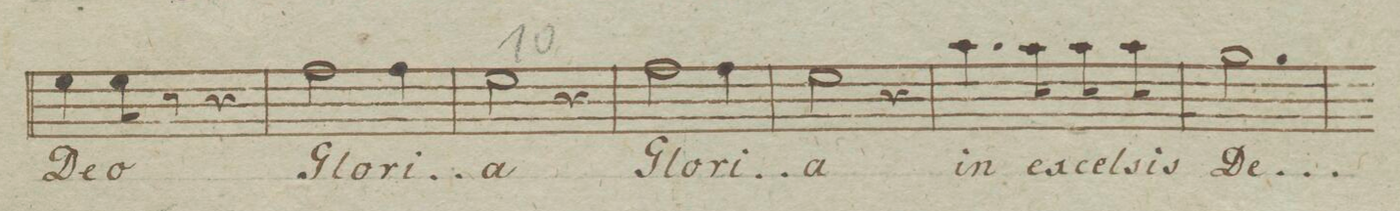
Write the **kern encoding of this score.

**kern	**text	**dynam
*I"Alto.	*	*
*clefC3	*	*
*k[b-e-]	*	*
*M3/4	*	*
4f\	De-	.
8f\	-o	.
8r	.	.
4r	.	.
=9	=9	=9
2g\	Glo-	.
4g\	-ri-	.
=10	=10	=10
2f\	-a	.
4r	.	.
=11	=11	=11
2g\	Glo-	.
4g\	-ri-	.
=12	=12	=12
2f\	-a	.
4r	.	.
=13	=13	=13
4.b-\	in	.
8b-\	ex-	.
8b-\	-ce-	.
8b-\	-sis	.
=14	=14	=14
2.a\	De-	.
=15	=15	=15
*-	*-	*-
